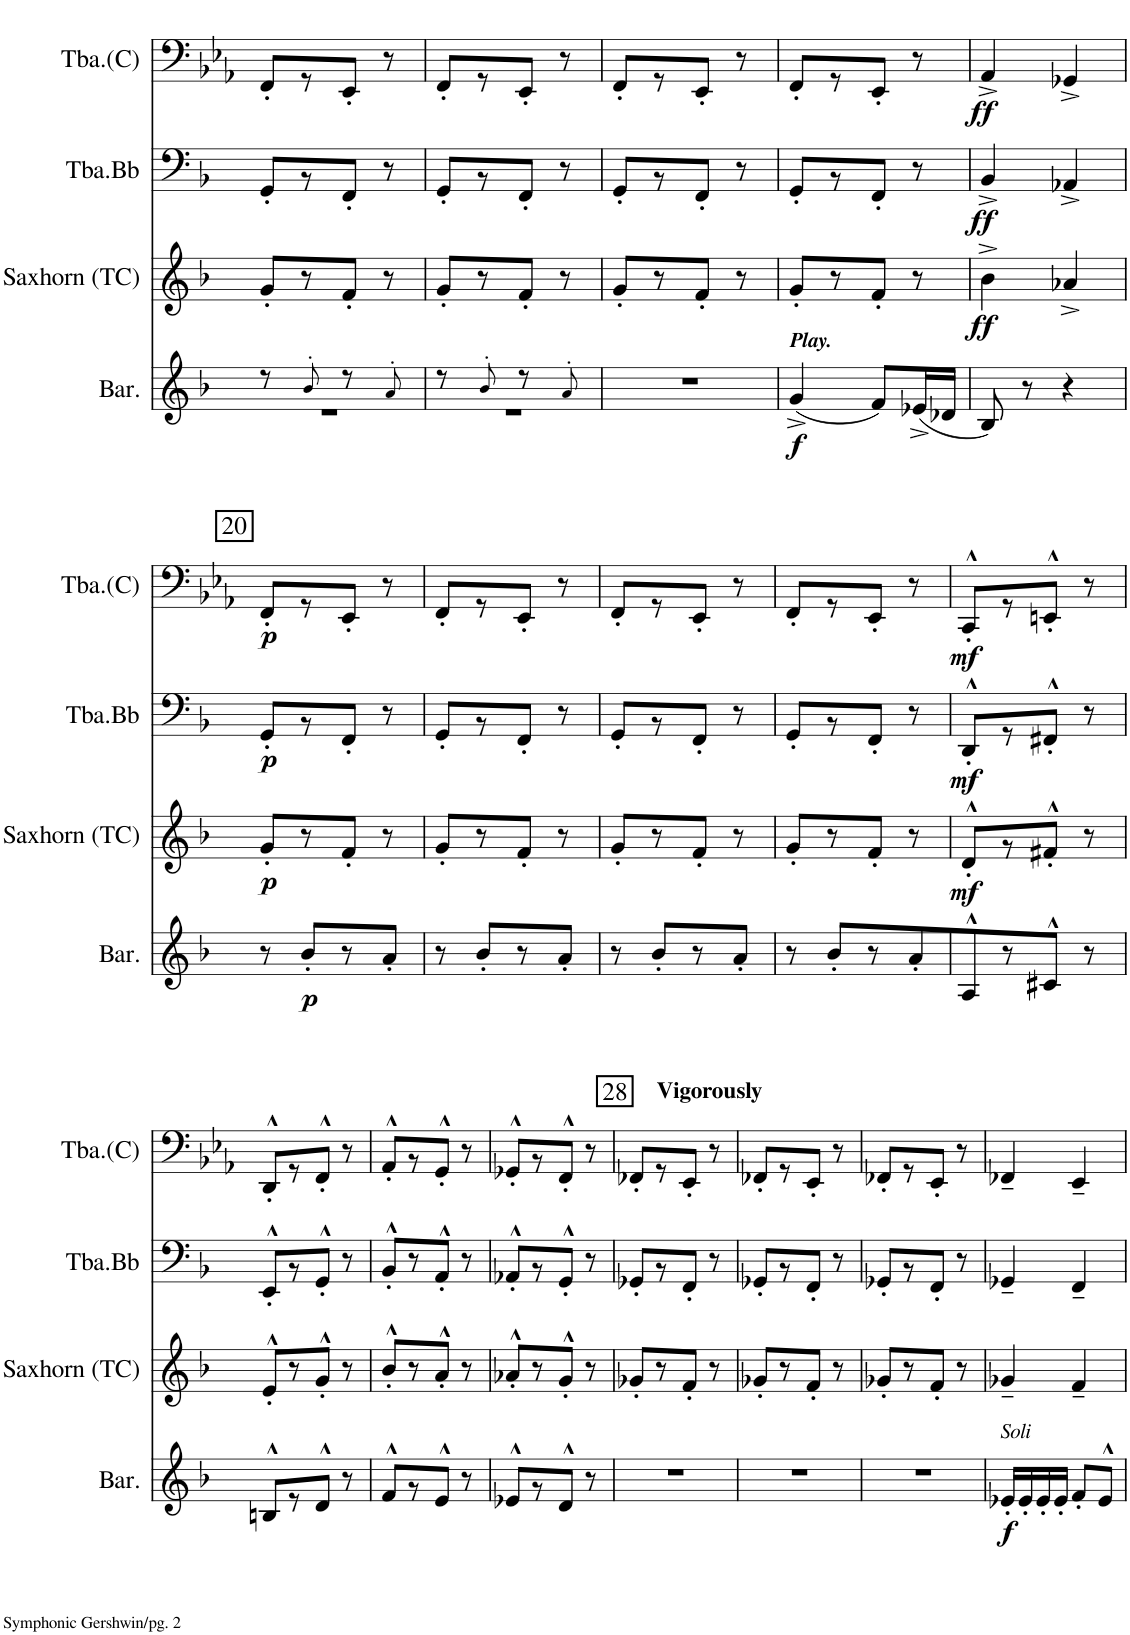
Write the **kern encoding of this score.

**kern	**dynam	**kern	**dynam	**kern	**dynam	**kern	**dynam
*part4	*part4	*part3	*part3	*part2	*part2	*part1	*part1
*staff4	*staff4	*staff3	*staff3	*staff2	*staff2	*staff1	*staff1
*I"Baritone	*	*I"Saxhorn Bb / Euphonium Bb (TC)	*	*I"Tuba Sib (BC)	*	*I"Tuba (Ut)	*
*I'Bar.	*	*I'Saxhorn (TC)	*	*I'Tba.Bb	*	*	*
!!LO:PB:g=z
*clefG2	*	*clefG2	*	*clefF4	*	*clefF4	*
*Trd1c2	*	*Trd4c7	*	*Trd1c2	*	*	*
*k[b-]	*	*k[b-]	*	*k[b-]	*	*k[b-e-a-]	*
*M2/4	*	*M2/4	*	*M2/4	*	*M2/4	*
=15	=15	=15	=15	=15	=15	=15	=15
*^	*	*	*	*	*	*	*
8r	2r	.	8g'/L	.	8GG'/L	.	8FF'/L	.
8b-'/	.	.	8r	.	8r	.	8r	.
8r	.	.	8f'/J	.	8FF'/J	.	8EE-'/J	.
8a'/	.	.	8r	.	8r	.	8r	.
=16	=16	=16	=16	=16	=16	=16	=16	=16
8r	2r	.	8g'/L	.	8GG'/L	.	8FF'/L	.
8b-'/	.	.	8r	.	8r	.	8r	.
8r	.	.	8f'/J	.	8FF'/J	.	8EE-'/J	.
8a'/	.	.	8r	.	8r	.	8r	.
*v	*v	*	*	*	*	*	*	*
=17	=17	=17	=17	=17	=17	=17	=17
2r	.	8g'/L	.	8GG'/L	.	8FF'/L	.
.	.	8r	.	8r	.	8r	.
.	.	8f'/J	.	8FF'/J	.	8EE-'/J	.
.	.	8r	.	8r	.	8r	.
=18	=18	=18	=18	=18	=18	=18	=18
!LO:TX:a:Bi:t=Play.	!	!	!	!	!	!	!
!	!LO:DY:b	!	!	!	!	!	!
(4g^/	f	8g'/L	.	8GG'/L	.	8FF'/L	.
.	.	8r	.	8r	.	8r	.
8f/L)	.	8f'/J	.	8FF'/J	.	8EE-'/J	.
(16e-X^/L	.	8r	.	8r	.	8r	.
16d-X/JJ	.	.	.	.	.	.	.
=19	=19	=19	=19	=19	=19	=19	=19
!	!	!	!LO:DY:b	!	!LO:DY:b	!	!LO:DY:b
8B-/)	.	4b-^\	ff	4BB-^/	ff	4AA-^/	ff
8r	.	.	.	.	.	.	.
4r	.	4a-X^/	.	4AA-X^/	.	4GG-X^/	.
!!LO:LB:g=z
!!LO:REH:place=s1:a:cj:fs=12:t=20
=20	=20	=20	=20	=20	=20	=20	=20
!	!	!	!LO:DY:b	!	!LO:DY:b	!	!LO:DY:b
8r	.	8g'/L	p	8GG'/L	p	8FF'/L	p
!	!LO:DY:b	!	!	!	!	!	!
8b-'/L	p	8r	.	8r	.	8r	.
8r	.	8f'/J	.	8FF'/J	.	8EE-'/J	.
8a'/J	.	8r	.	8r	.	8r	.
=21	=21	=21	=21	=21	=21	=21	=21
8r	.	8g'/L	.	8GG'/L	.	8FF'/L	.
8b-'/L	.	8r	.	8r	.	8r	.
8r	.	8f'/J	.	8FF'/J	.	8EE-'/J	.
8a'/J	.	8r	.	8r	.	8r	.
=22	=22	=22	=22	=22	=22	=22	=22
8r	.	8g'/L	.	8GG'/L	.	8FF'/L	.
8b-'/L	.	8r	.	8r	.	8r	.
8r	.	8f'/J	.	8FF'/J	.	8EE-'/J	.
8a'/J	.	8r	.	8r	.	8r	.
=23	=23	=23	=23	=23	=23	=23	=23
8r	.	8g'/L	.	8GG'/L	.	8FF'/L	.
8b-'/L	.	8r	.	8r	.	8r	.
8r	.	8f'/J	.	8FF'/J	.	8EE-'/J	.
8a'/	.	8r	.	8r	.	8r	.
=24	=24	=24	=24	=24	=24	=24	=24
!	!	!	!LO:DY:b	!	!LO:DY:b	!	!LO:DY:b
8A^^/	.	8d'^^/L	mf	8DD'^^/L	mf	8CC'^^/L	mf
8r	.	8r	.	8r	.	8r	.
8c#X^^/J	.	8f#X'^^/J	.	8FF#X'^^/J	.	8EEn'^^/J	.
8r	.	8r	.	8r	.	8r	.
!!LO:LB:g=z
=25	=25	=25	=25	=25	=25	=25	=25
8Bn^^/L	.	8e'^^/L	.	8EE'^^/L	.	8DD'^^/L	.
8r	.	8r	.	8r	.	8r	.
8d^^/J	.	8g'^^/J	.	8GG'^^/J	.	8FF'^^/J	.
8r	.	8r	.	8r	.	8r	.
=26	=26	=26	=26	=26	=26	=26	=26
8f^^/L	.	8b-'^^/L	.	8BB-'^^/L	.	8AA-'^^/L	.
8r	.	8r	.	8r	.	8r	.
8e^^/J	.	8a'^^/J	.	8AA'^^/J	.	8GG'^^/J	.
8r	.	8r	.	8r	.	8r	.
=27	=27	=27	=27	=27	=27	=27	=27
8e-X^^/L	.	8a-X'^^/L	.	8AA-X'^^/L	.	8GG-X'^^/L	.
8r	.	8r	.	8r	.	8r	.
8d^^/J	.	8g'^^/J	.	8GG'^^/J	.	8FF'^^/J	.
8r	.	8r	.	8r	.	8r	.
=28	=28	=28	=28	=28	=28	=28	=28
!!LO:REH:place=s1:a:cj:fs=12:t=28
!	!	!	!	!	!	!LO:TX:a:B:t=Vigorously	!
2r	.	8g-X'/L	.	8GG-X'/L	.	8FF-X'/L	.
.	.	8r	.	8r	.	8r	.
.	.	8f'/J	.	8FF'/J	.	8EE-'/J	.
.	.	8r	.	8r	.	8r	.
=29	=29	=29	=29	=29	=29	=29	=29
2r	.	8g-X'/L	.	8GG-X'/L	.	8FF-X'/L	.
.	.	8r	.	8r	.	8r	.
.	.	8f'/J	.	8FF'/J	.	8EE-'/J	.
.	.	8r	.	8r	.	8r	.
=30	=30	=30	=30	=30	=30	=30	=30
2r	.	8g-X'/L	.	8GG-X'/L	.	8FF-X'/L	.
.	.	8r	.	8r	.	8r	.
.	.	8f'/J	.	8FF'/J	.	8EE-'/J	.
.	.	8r	.	8r	.	8r	.
=31	=31	=31	=31	=31	=31	=31	=31
!LO:TX:a:i:t=Soli	!	!	!	!	!	!	!
!	!LO:DY:b	!	!	!	!	!	!
16e-X'/LL	f	4g-X~/	.	4GG-X~/	.	4FF-X~/	.
16e-'/	.	.	.	.	.	.	.
16e-'/	.	.	.	.	.	.	.
16e-'/JJ	.	.	.	.	.	.	.
8f'/L	.	4f~/	.	4FF~/	.	4EE-~/	.
8e-^^/J	.	.	.	.	.	.	.
=	=	=	=	=	=	=	=
*-	*-	*-	*-	*-	*-	*-	*-
